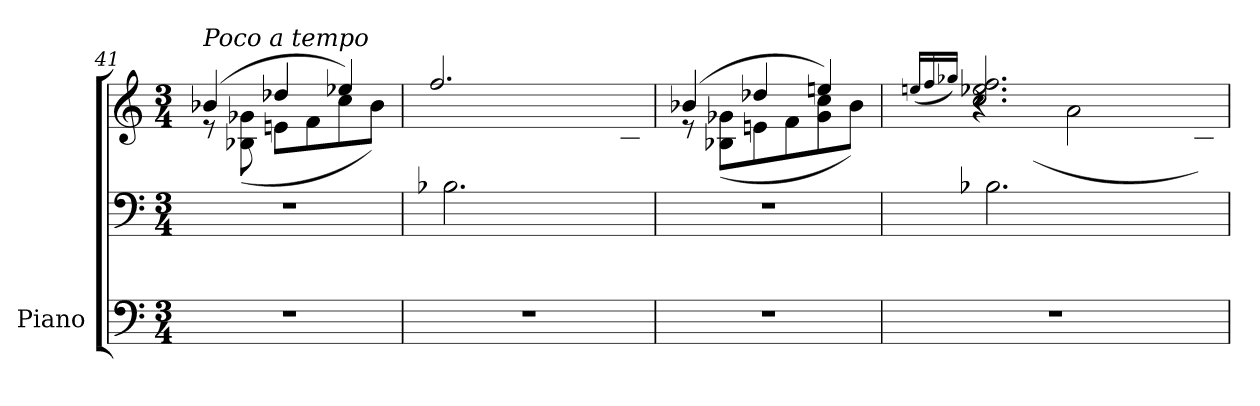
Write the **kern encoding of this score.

**kern	**kern	**kern
*part1	*part1	*part1
*staff3	*staff2	*staff1
*I"Piano	*	*
*I'Pno.	*	*
*clefF4	*clefF4	*clefG2
*k[]	*k[]	*k[]
*M3/4	*M3/4	*M3/4
=41	=41	=41
*	*	*^
!	!	!LO:TX:a:i:t=Poco a tempo	!
2.r	2.r	(4b-X/	8r
.	.	.	(8B-X\ 8g-X\
.	.	4dd-X/	8en\L
.	.	.	8f\
.	.	4ee-X/)	8cc\
.	.	.	8b-\J)
=42	=42	=42	=42
*	*^	*	*
2.r	8B-X/Lyy	2.B-X\	2.ff/	8ryy
.	2ryy	.	.	8g-X\
.	.	.	.	8en\ 8cc\
.	.	.	.	8f\
.	.	.	.	8d-X\ 8e-X\ 8a\
.	8ryy	.	.	8c\ 8f\J
*	*v	*v	*	*
=43	=43	=43	=43
2.r	2.r	(4b-X/	8r
.	.	.	(8B-X\ 8g-X\L
.	.	4dd-X/	8en\
.	.	.	8f\
.	.	4een/)	8g-\ 8cc\
.	.	.	8b-\J)
*	*	*v	*v
!!LO:LB:g=z
=44	=44	=44
.	.	(16qeen/LL
.	.	16qff/
.	.	16qgg-X/JJ)
*	*^	*^
*	*	*	*	*^
2.r	8B-X/Lyy	2.B-X\	2.cc/ 2.ee-X/ 2.ff/	8ryy	4r
.	2ryy	.	.	(8g-X\	.
.	.	.	.	8en\	2a\
.	.	.	.	8f\	.
.	.	.	.	8d-X\ 8e-X\	.
.	8ryy	.	.	8c\ 8f\J)	.
*	*v	*v	*	*	*
*	*	*v	*v	*v
=	=	=
*-	*-	*-
